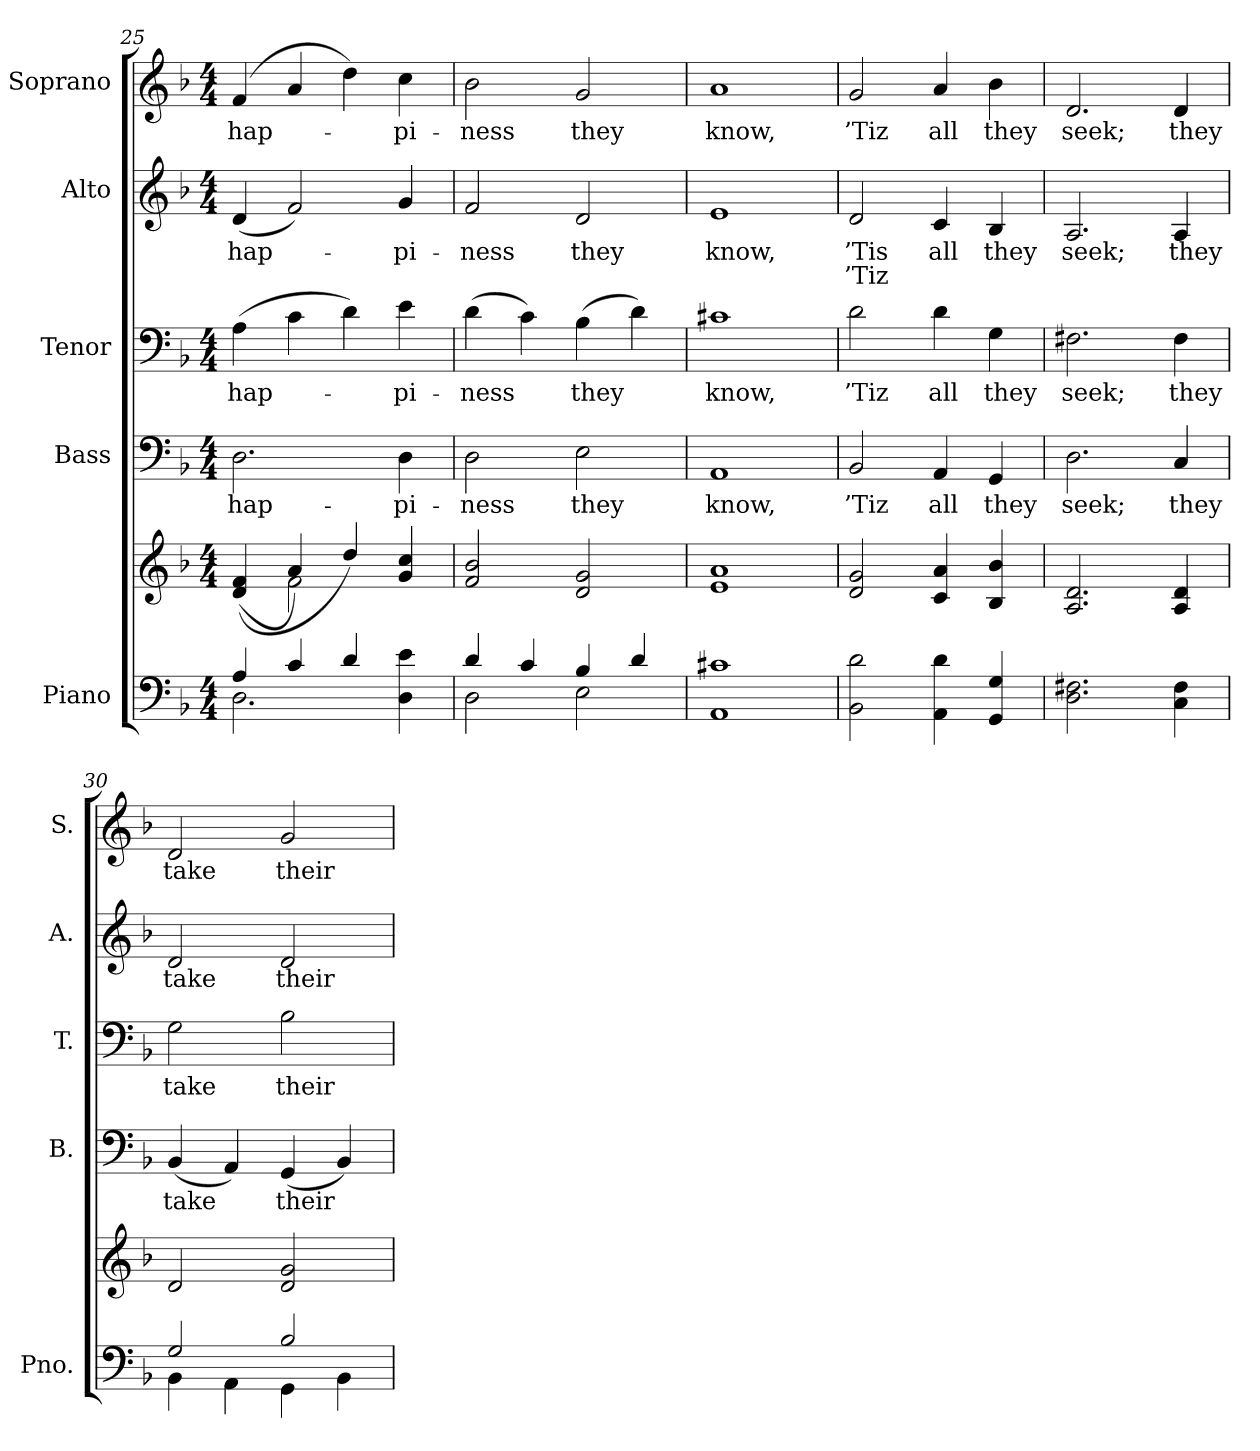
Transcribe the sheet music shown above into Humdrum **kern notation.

**kern	**kern	**kern	**text	**kern	**text	**kern	**text	**text	**kern	**text
*part5	*part5	*part4	*part4	*part3	*part3	*part2	*part2	*part2	*part1	*part1
*staff6	*staff5	*staff4	*staff4	*staff3	*staff3	*staff2	*staff2	*staff2	*staff1	*staff1
*I"Piano	*	*I"Bass	*	*I"Tenor	*	*I"Alto	*	*	*I"Soprano	*
*I'Pno.	*	*I'B.	*	*I'T.	*	*I'A.	*	*	*I'S.	*
*clefF4	*clefG2	*clefF4	*	*clefF4	*	*clefG2	*	*	*clefG2	*
*k[b-]	*k[b-]	*k[b-]	*	*k[b-]	*	*k[b-]	*	*	*k[b-]	*
*d:	*d:	*d:	*	*d:	*	*d:	*	*	*d:	*
*M4/4	*M4/4	*M4/4	*	*M4/4	*	*M4/4	*	*	*M4/4	*
=25	=25	=25	=25	=25	=25	=25	=25	=25	=25	=25
*^	*^	*	*	*	*	*	*	*	*	*
!	!	!	!	!	!LO:LY:b:color=#000000	!	!	!	!	!	!	!
!	!	!	!	!	!	!	!LO:LY:b:color=#000000	!	!	!	!	!
!	!	!	!	!	!	!	!	!	!LO:LY:b:color=#000000	!	!	!
!	!	!	!	!	!	!	!	!	!	!	!	!LO:LY:b:color=#000000
4Ai/	2.Di\	((4di/ 4fi	4ryy	2.Di\	hap-	(4Ai\	hap-	(4di/	hap-	.	(4fi/	hap-
4ci/	.	4ai/)	2fi\	.	.	4ci\	.	2fi/)	.	.	4ai/	.
4di/	.	4ddi/)	.	.	.	4di\)	.	.	.	.	4ddi\)	.
!	!	!	!	!	!LO:LY:b:color=#000000	!	!	!	!	!	!	!
!	!	!	!	!	!	!	!LO:LY:b:color=#000000	!	!	!	!	!
!	!	!	!	!	!	!	!	!	!LO:LY:b:color=#000000	!	!	!
!	!	!	!	!	!	!	!	!	!	!	!	!LO:LY:b:color=#000000
4Di\ 4ei	4ryy	4gi/ 4cci	4ryy	4Di\	-pi-	4ei\	-pi-	4gi/	-pi-	.	4cci\	-pi-
*	*	*v	*v	*	*	*	*	*	*	*	*	*
=26	=26	=26	=26	=26	=26	=26	=26	=26	=26	=26	=26
*	*	*^	*	*	*	*	*	*	*	*	*
!	!	!	!	!	!LO:LY:b:color=#000000	!	!	!	!	!	!	!
*	*	*v	*v	*	*	*	*	*	*	*	*	*
*	*	*^	*	*	*	*	*	*	*	*	*
!	!	!	!	!	!	!	!LO:LY:b:color=#000000	!	!	!	!	!
*	*	*v	*v	*	*	*	*	*	*	*	*	*
*	*	*^	*	*	*	*	*	*	*	*	*
!	!	!	!	!	!	!	!	!	!LO:LY:b:color=#000000	!	!	!
*	*	*v	*v	*	*	*	*	*	*	*	*	*
*	*	*^	*	*	*	*	*	*	*	*	*
!	!	!	!	!	!	!	!	!	!	!	!	!LO:LY:b:color=#000000
*	*	*v	*v	*	*	*	*	*	*	*	*	*
4di/	2Di\	2fi/ 2b-i	2Di\	-ness	(4di\	-ness	2fi/	-ness	.	2b-i\	-ness
4ci/	.	.	.	.	4ci\)	.	.	.	.	.	.
!	!	!	!	!LO:LY:b:color=#000000	!	!	!	!	!	!	!
!	!	!	!	!	!	!LO:LY:b:color=#000000	!	!	!	!	!
!	!	!	!	!	!	!	!	!LO:LY:b:color=#000000	!	!	!
!	!	!	!	!	!	!	!	!	!	!	!LO:LY:b:color=#000000
4B-i/	2Ei\	2di/ 2gi	2Ei\	they	(4B-i\	they	2di/	they	.	2gi/	they
4di/	.	.	.	.	4di\)	.	.	.	.	.	.
*v	*v	*	*	*	*	*	*	*	*	*	*
!!LO:PB:g=z
=27	=27	=27	=27	=27	=27	=27	=27	=27	=27	=27
!	!	!	!LO:LY:b:color=#000000	!	!	!	!	!	!	!
!	!	!	!	!	!LO:LY:b:color=#000000	!	!	!	!	!
!	!	!	!	!	!	!	!LO:LY:b:color=#000000	!	!	!
!	!	!	!	!	!	!	!	!	!	!LO:LY:b:color=#000000
1AAi 1c#Xi	1ei 1ai	1AAi	know,	1c#Xi	know,	1ei	know,	.	1ai	know,
=28	=28	=28	=28	=28	=28	=28	=28	=28	=28	=28
!	!	!	!LO:LY:b:color=#000000	!	!	!	!	!	!	!
!	!	!	!	!	!LO:LY:b:color=#000000	!	!	!	!	!
!	!	!	!	!	!	!	!LO:LY:b:color=#000000	!LO:LY:b:color=#000000	!	!
!	!	!	!	!	!	!	!	!	!	!LO:LY:b:color=#000000
2BB-i\ 2di	2di/ 2gi	2BB-i/	’Tiz	2di\	’Tiz	2di/	’Tis	’Tiz	2gi/	’Tiz
!	!	!	!LO:LY:b:color=#000000	!	!	!	!	!	!	!
!	!	!	!	!	!LO:LY:b:color=#000000	!	!	!	!	!
!	!	!	!	!	!	!	!LO:LY:b:color=#000000	!	!	!
!	!	!	!	!	!	!	!	!	!	!LO:LY:b:color=#000000
4AAi\ 4di	4ci/ 4ai	4AAi/	all	4di\	all	4ci/	all	.	4ai/	all
!	!	!	!LO:LY:b:color=#000000	!	!	!	!	!	!	!
!	!	!	!	!	!LO:LY:b:color=#000000	!	!	!	!	!
!	!	!	!	!	!	!	!LO:LY:b:color=#000000	!	!	!
!	!	!	!	!	!	!	!	!	!	!LO:LY:b:color=#000000
4GGi/ 4Gi	4B-i/ 4b-i	4GGi/	they	4Gi\	they	4B-i/	they	.	4b-i\	they
=29	=29	=29	=29	=29	=29	=29	=29	=29	=29	=29
!	!	!	!LO:LY:b:color=#000000	!	!	!	!	!	!	!
!	!	!	!	!	!LO:LY:b:color=#000000	!	!	!	!	!
!	!	!	!	!	!	!	!LO:LY:b:color=#000000	!	!	!
!	!	!	!	!	!	!	!	!	!	!LO:LY:b:color=#000000
2.Di\ 2.F#Xi	2.Ai/ 2.di	2.Di\	seek;	2.F#Xi\	seek;	2.Ai/	seek;	.	2.di/	seek;
!	!	!	!LO:LY:b:color=#000000	!	!	!	!	!	!	!
!	!	!	!	!	!LO:LY:b:color=#000000	!	!	!	!	!
!	!	!	!	!	!	!	!LO:LY:b:color=#000000	!	!	!
!	!	!	!	!	!	!	!	!	!	!LO:LY:b:color=#000000
4Ci\ 4F#i	4Ai/ 4di	4Ci/	they	4F#i\	they	4Ai/	they	.	4di/	they
=30	=30	=30	=30	=30	=30	=30	=30	=30	=30	=30
*^	*	*	*	*	*	*	*	*	*	*
!	!	!	!	!LO:LY:b:color=#000000	!	!	!	!	!	!	!
!	!	!	!	!	!	!LO:LY:b:color=#000000	!	!	!	!	!
!	!	!	!	!	!	!	!	!LO:LY:b:color=#000000	!	!	!
!	!	!	!	!	!	!	!	!	!	!	!LO:LY:b:color=#000000
2Gi/	4BB-i\	2di/	(4BB-i/	take	2Gi\	take	2di/	take	.	2di/	take
.	4AAi\	.	4AAi/)	.	.	.	.	.	.	.	.
!	!	!	!	!LO:LY:b:color=#000000	!	!	!	!	!	!	!
!	!	!	!	!	!	!LO:LY:b:color=#000000	!	!	!	!	!
!	!	!	!	!	!	!	!	!LO:LY:b:color=#000000	!	!	!
!	!	!	!	!	!	!	!	!	!	!	!LO:LY:b:color=#000000
2B-i/	4GGi\	2di/ 2gi	(4GGi/	their	2B-i\	their	2di/	their	.	2gi/	their
.	4BB-i\	.	4BB-i/)	.	.	.	.	.	.	.	.
*v	*v	*	*	*	*	*	*	*	*	*	*
=	=	=	=	=	=	=	=	=	=	=
*-	*-	*-	*-	*-	*-	*-	*-	*-	*-	*-
